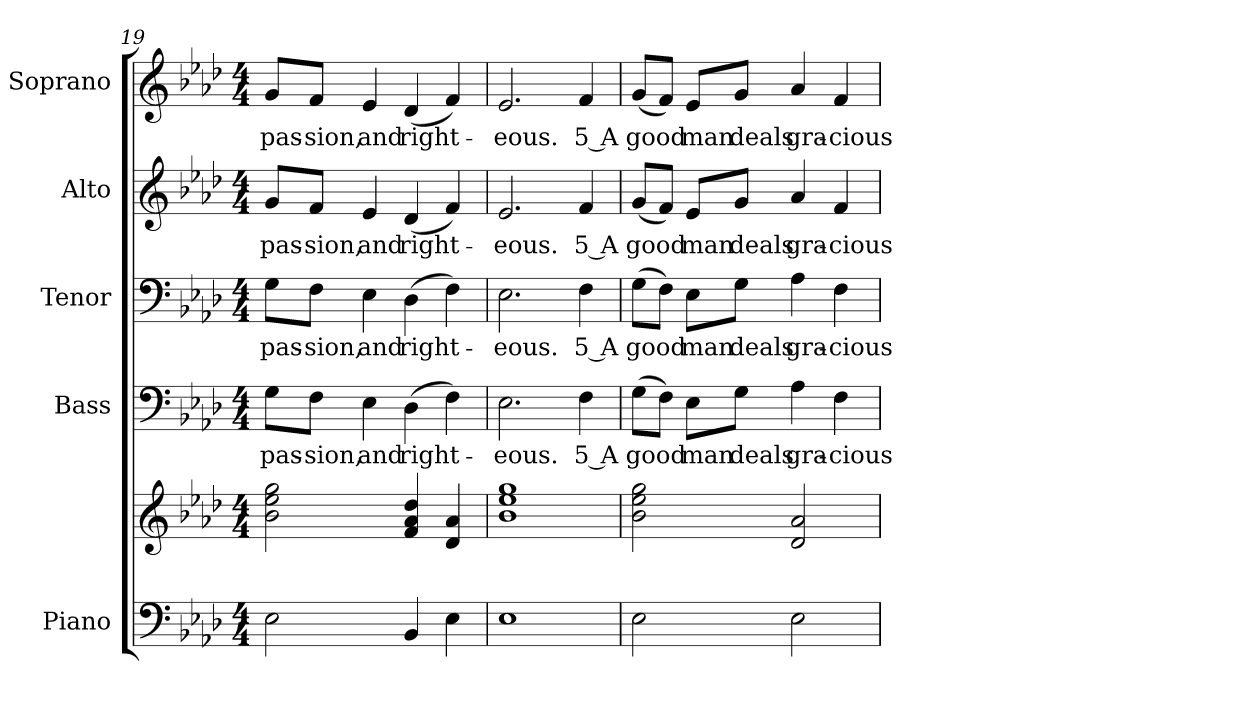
**kern	**kern	**kern	**text	**kern	**text	**kern	**text	**kern	**text
*part5	*part5	*part4	*part4	*part3	*part3	*part2	*part2	*part1	*part1
*staff6	*staff5	*staff4	*staff4	*staff3	*staff3	*staff2	*staff2	*staff1	*staff1
*I"Piano	*	*I"Bass	*	*I"Tenor	*	*I"Alto	*	*I"Soprano	*
*I'Pno.	*	*I'B.	*	*I'T.	*	*I'A.	*	*I'S.	*
!!LO:PB:g=z
*clefF4	*clefG2	*clefF4	*	*clefF4	*	*clefG2	*	*clefG2	*
*k[b-e-a-d-]	*k[b-e-a-d-]	*k[b-e-a-d-]	*	*k[b-e-a-d-]	*	*k[b-e-a-d-]	*	*k[b-e-a-d-]	*
*A-:	*A-:	*A-:	*	*A-:	*	*A-:	*	*A-:	*
*M4/4	*M4/4	*M4/4	*	*M4/4	*	*M4/4	*	*M4/4	*
=19	=19	=19	=19	=19	=19	=19	=19	=19	=19
!	!	!	!LO:LY:b:color=#000000	!	!	!	!	!	!
!	!	!	!	!	!LO:LY:b:color=#000000	!	!	!	!
!	!	!	!	!	!	!	!LO:LY:b:color=#000000	!	!
!	!	!	!	!	!	!	!	!	!LO:LY:b:color=#000000
2E-i\	2b-i\ 2ee-i 2ggi	8Gi\L	-pas-	8Gi\L	-pas-	8gi/L	-pas-	8gi/L	-pas-
!	!	!	!LO:LY:b:color=#000000	!	!	!	!	!	!
!	!	!	!	!	!LO:LY:b:color=#000000	!	!	!	!
!	!	!	!	!	!	!	!LO:LY:b:color=#000000	!	!
!	!	!	!	!	!	!	!	!	!LO:LY:b:color=#000000
.	.	8Fi\J	-sion,	8Fi\J	-sion,	8fi/J	-sion,	8fi/J	-sion,
!	!	!	!LO:LY:b:color=#000000	!	!	!	!	!	!
!	!	!	!	!	!LO:LY:b:color=#000000	!	!	!	!
!	!	!	!	!	!	!	!LO:LY:b:color=#000000	!	!
!	!	!	!	!	!	!	!	!	!LO:LY:b:color=#000000
.	.	4E-i\	and	4E-i\	and	4e-i/	and	4e-i/	and
!	!	!	!LO:LY:b:color=#000000	!	!	!	!	!	!
!	!	!	!	!	!LO:LY:b:color=#000000	!	!	!	!
!	!	!	!	!	!	!	!LO:LY:b:color=#000000	!	!
!	!	!	!	!	!	!	!	!	!LO:LY:b:color=#000000
4BB-i/	4fi/ 4a-i 4dd-i	(4D-i\	right-	(4D-i\	right-	(4d-i/	right-	(4d-i/	right-
4E-i\	4d-i/ 4a-i	4Fi\)	.	4Fi\)	.	4fi/)	.	4fi/)	.
=20	=20	=20	=20	=20	=20	=20	=20	=20	=20
!	!	!	!LO:LY:b:color=#000000	!	!	!	!	!	!
!	!	!	!	!	!LO:LY:b:color=#000000	!	!	!	!
!	!	!	!	!	!	!	!LO:LY:b:color=#000000	!	!
!	!	!	!	!	!	!	!	!	!LO:LY:b:color=#000000
1E-i	1b-i 1ee-i 1ggi	2.E-i\	-eous.	2.E-i\	-eous.	2.e-i/	-eous.	2.e-i/	-eous.
!	!	!	!LO:LY:b:color=#000000	!	!	!	!	!	!
!	!	!	!	!	!LO:LY:b:color=#000000	!	!	!	!
!	!	!	!	!	!	!	!LO:LY:b:color=#000000	!	!
!	!	!	!	!	!	!	!	!	!LO:LY:b:color=#000000
.	.	4Fi\	5 A	4Fi\	5 A	4fi/	5 A	4fi/	5 A
!!LO:PB:g=z
=21	=21	=21	=21	=21	=21	=21	=21	=21	=21
!	!	!	!LO:LY:b:color=#000000	!	!	!	!	!	!
!	!	!	!	!	!LO:LY:b:color=#000000	!	!	!	!
!	!	!	!	!	!	!	!LO:LY:b:color=#000000	!	!
!	!	!	!	!	!	!	!	!	!LO:LY:b:color=#000000
2E-i\	2b-i\ 2ee-i 2ggi	(8Gi\L	good	(8Gi\L	good	(8gi/L	good	(8gi/L	good
.	.	8Fi\J)	.	8Fi\J)	.	8fi/J)	.	8fi/J)	.
!	!	!	!LO:LY:b:color=#000000	!	!	!	!	!	!
!	!	!	!	!	!LO:LY:b:color=#000000	!	!	!	!
!	!	!	!	!	!	!	!LO:LY:b:color=#000000	!	!
!	!	!	!	!	!	!	!	!	!LO:LY:b:color=#000000
.	.	8E-i\L	man	8E-i\L	man	8e-i/L	man	8e-i/L	man
!	!	!	!LO:LY:b:color=#000000	!	!	!	!	!	!
!	!	!	!	!	!LO:LY:b:color=#000000	!	!	!	!
!	!	!	!	!	!	!	!LO:LY:b:color=#000000	!	!
!	!	!	!	!	!	!	!	!	!LO:LY:b:color=#000000
.	.	8Gi\J	deals	8Gi\J	deals	8gi/J	deals	8gi/J	deals
!	!	!	!LO:LY:b:color=#000000	!	!	!	!	!	!
!	!	!	!	!	!LO:LY:b:color=#000000	!	!	!	!
!	!	!	!	!	!	!	!LO:LY:b:color=#000000	!	!
!	!	!	!	!	!	!	!	!	!LO:LY:b:color=#000000
2E-i\	2d-i/ 2a-i	4A-i\	gra-	4A-i\	gra-	4a-i/	gra-	4a-i/	gra-
!	!	!	!LO:LY:b:color=#000000	!	!	!	!	!	!
!	!	!	!	!	!LO:LY:b:color=#000000	!	!	!	!
!	!	!	!	!	!	!	!LO:LY:b:color=#000000	!	!
!	!	!	!	!	!	!	!	!	!LO:LY:b:color=#000000
.	.	4Fi\	-cious-	4Fi\	-cious-	4fi/	-cious-	4fi/	-cious-
=	=	=	=	=	=	=	=	=	=
*-	*-	*-	*-	*-	*-	*-	*-	*-	*-
